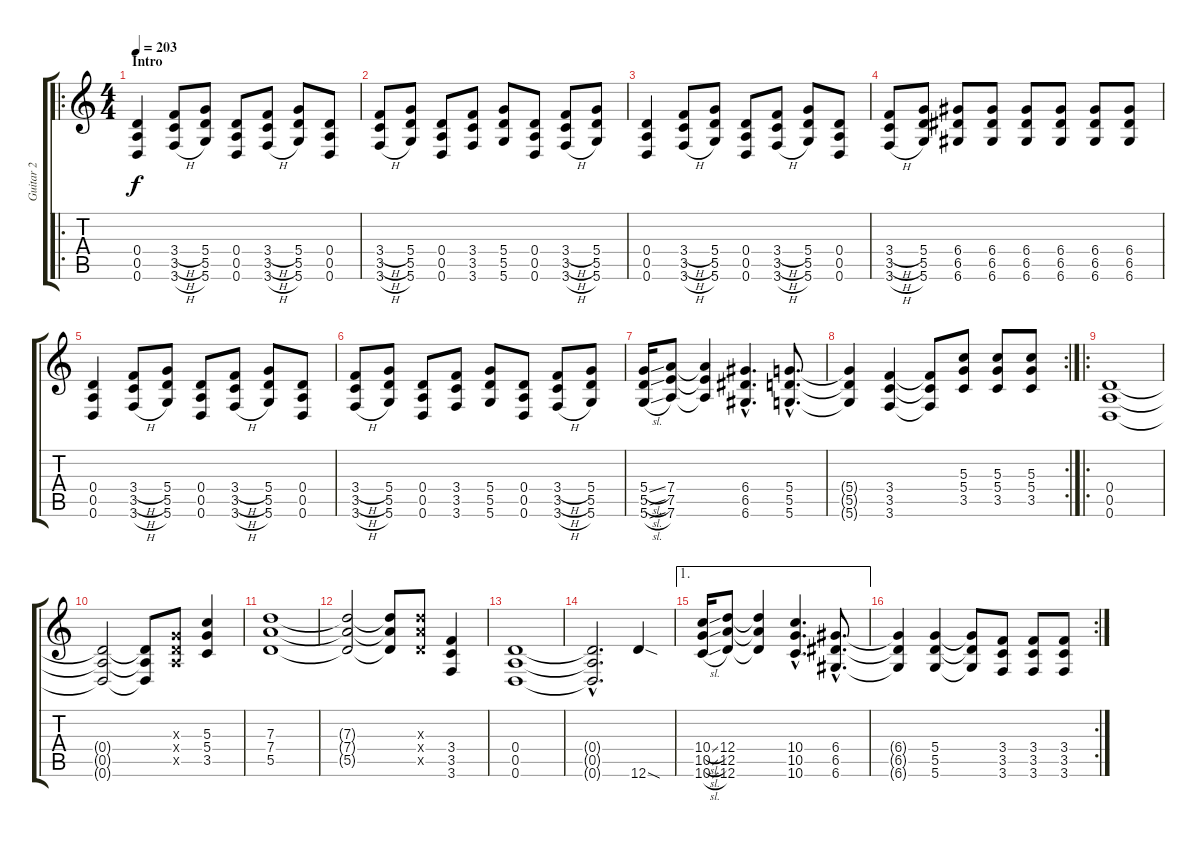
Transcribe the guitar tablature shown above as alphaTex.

\track ("Guitar 2" "Guitar 2") {instrument overdrivenguitar}
\staff {score tabs}
\tuning (E4 B3 G3 D3 A2 D2) {hide}
\ro
\ts (4 4)
\section ("" "Intro")
\tempo 203
\clef g2
\ks c
(0.4 0.5 0.6).4{dy f instrument overdrivenguitar} (3.4{h} 3.5{h} 3.6{h}).8 (5.4 5.5 5.6).8 (0.4 0.5 0.6).8 (3.4{h} 3.5{h} 3.6{h}).8 (5.4 5.5 5.6).8 (0.4 0.5 0.6).8 |
(3.4{h} 3.5{h} 3.6{h}).8 (5.4 5.5 5.6).8 (0.4 0.5 0.6).8 (3.4 3.5 3.6).8 (5.4 5.5 5.6).8 (0.4 0.5 0.6).8 (3.4{h} 3.5{h} 3.6{h}).8 (5.4 5.5 5.6).8 |
(0.4 0.5 0.6).4 (3.4{h} 3.5{h} 3.6{h}).8 (5.4 5.5 5.6).8 (0.4 0.5 0.6).8 (3.4{h} 3.5{h} 3.6{h}).8 (5.4 5.5 5.6).8 (0.4 0.5 0.6).8 |
(3.4{h} 3.5{h} 3.6{h}).8 (5.4 5.5 5.6).8 (6.4 6.5 6.6).8 (6.4 6.5 6.6).8 (6.4 6.5 6.6).8 (6.4 6.5 6.6).8 (6.4 6.5 6.6).8 (6.4 6.5 6.6).8 |
(0.4 0.5 0.6).4 (3.4{h} 3.5{h} 3.6{h}).8 (5.4 5.5 5.6).8 (0.4 0.5 0.6).8 (3.4{h} 3.5{h} 3.6{h}).8 (5.4 5.5 5.6).8 (0.4 0.5 0.6).8 |
(3.4{h} 3.5{h} 3.6{h}).8 (5.4 5.5 5.6).8 (0.4 0.5 0.6).8 (3.4 3.5 3.6).8 (5.4 5.5 5.6).8 (0.4 0.5 0.6).8 (3.4{h} 3.5{h} 3.6{h}).8 (5.4 5.5 5.6).8 |
(5.4{sl} 5.5{sl} 5.6{sl}).16 (7.4 7.5 7.6).8 (7.4{t} 7.5{t} 7.6{t}).4 (6.4{hac} 6.5{hac} 6.6{hac}).4{d} (5.4{hac} 5.5{hac} 5.6{hac}).8{d} |
\rc 2
(5.4{t} 5.5{t} 5.6{t}).4 (3.4 3.5 3.6).4 (3.4{t} 3.5{t} 3.6{t}).8 (5.3 5.4 3.5).8 (5.3 5.4 3.5).8 (5.3 5.4 3.5).8 |
\ro
(0.4 0.5 0.6).1 |
(0.4{t} 0.5{t} 0.6{t}).2 (0.4{t} 0.5{t} 0.6{t}).8 (0.3{x} 0.4{x} 0.5{x}).8 (5.3 5.4 3.5).4 |
(7.3 7.4 5.5).1 |
(7.3{t} 7.4{t} 5.5{t}).2 (7.3{t} 7.4{t} 5.5{t}).8 (7.3{x} 7.4{x} 5.5{x}).8 (3.4 3.5 3.6).4 |
(0.4 0.5 0.6).1 |
(0.4{hac t} 0.5{hac t} 0.6{hac t}).2{d} 12.6{sod}.4 |
\ae 1
(10.4{sl} 10.5{sl} 10.6{sl}).16 (12.4 12.5 12.6).8 (12.4{t} 12.5{t} 12.6{t}).4 (10.4{hac} 10.5{hac} 10.6{hac}).4{d} (6.4{hac} 6.5{hac} 6.6{hac}).8{d} |
\rc 2
(6.4{t} 6.5{t} 6.6{t}).4 (5.4 5.5 5.6).4 (5.4{t} 5.5{t} 5.6{t}).8 (3.4 3.5 3.6).8 (3.4 3.5 3.6).8 (3.4 3.5 3.6).8
